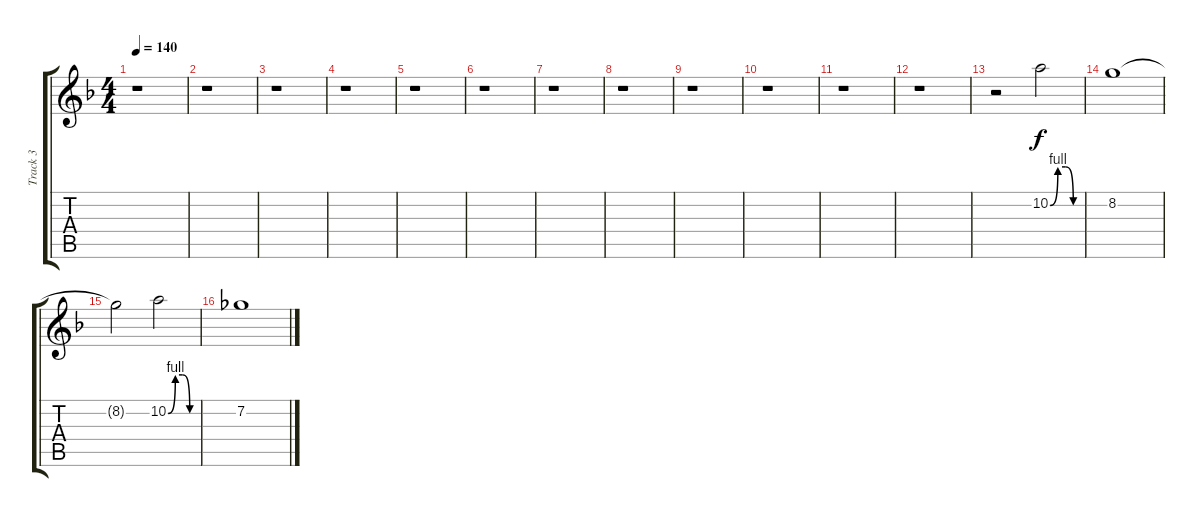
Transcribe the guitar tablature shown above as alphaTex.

\track ("Track 3" "Track 3") {instrument electricguitarjazz}
\staff {score tabs}
\tuning (E4 B3 G3 D3 A2 E2) {hide}
\ts (4 4)
\tempo 140
\clef g2
\ks dminor
r.1{dy f} |
r.1 |
r.1 |
r.1 |
r.1 |
r.1 |
r.1 |
r.1 |
r.1 |
r.1 |
r.1 |
r.1 |
r.2 10.2{be (custom 0 0 15 4 30 4 45 0 60 0)}.2{volume 8 instrument overdrivenguitar} |
8.2.1 |
8.2{t}.2 10.2{be (custom 0 0 15 4 30 4 45 0 60 0)}.2 |
7.2.1
